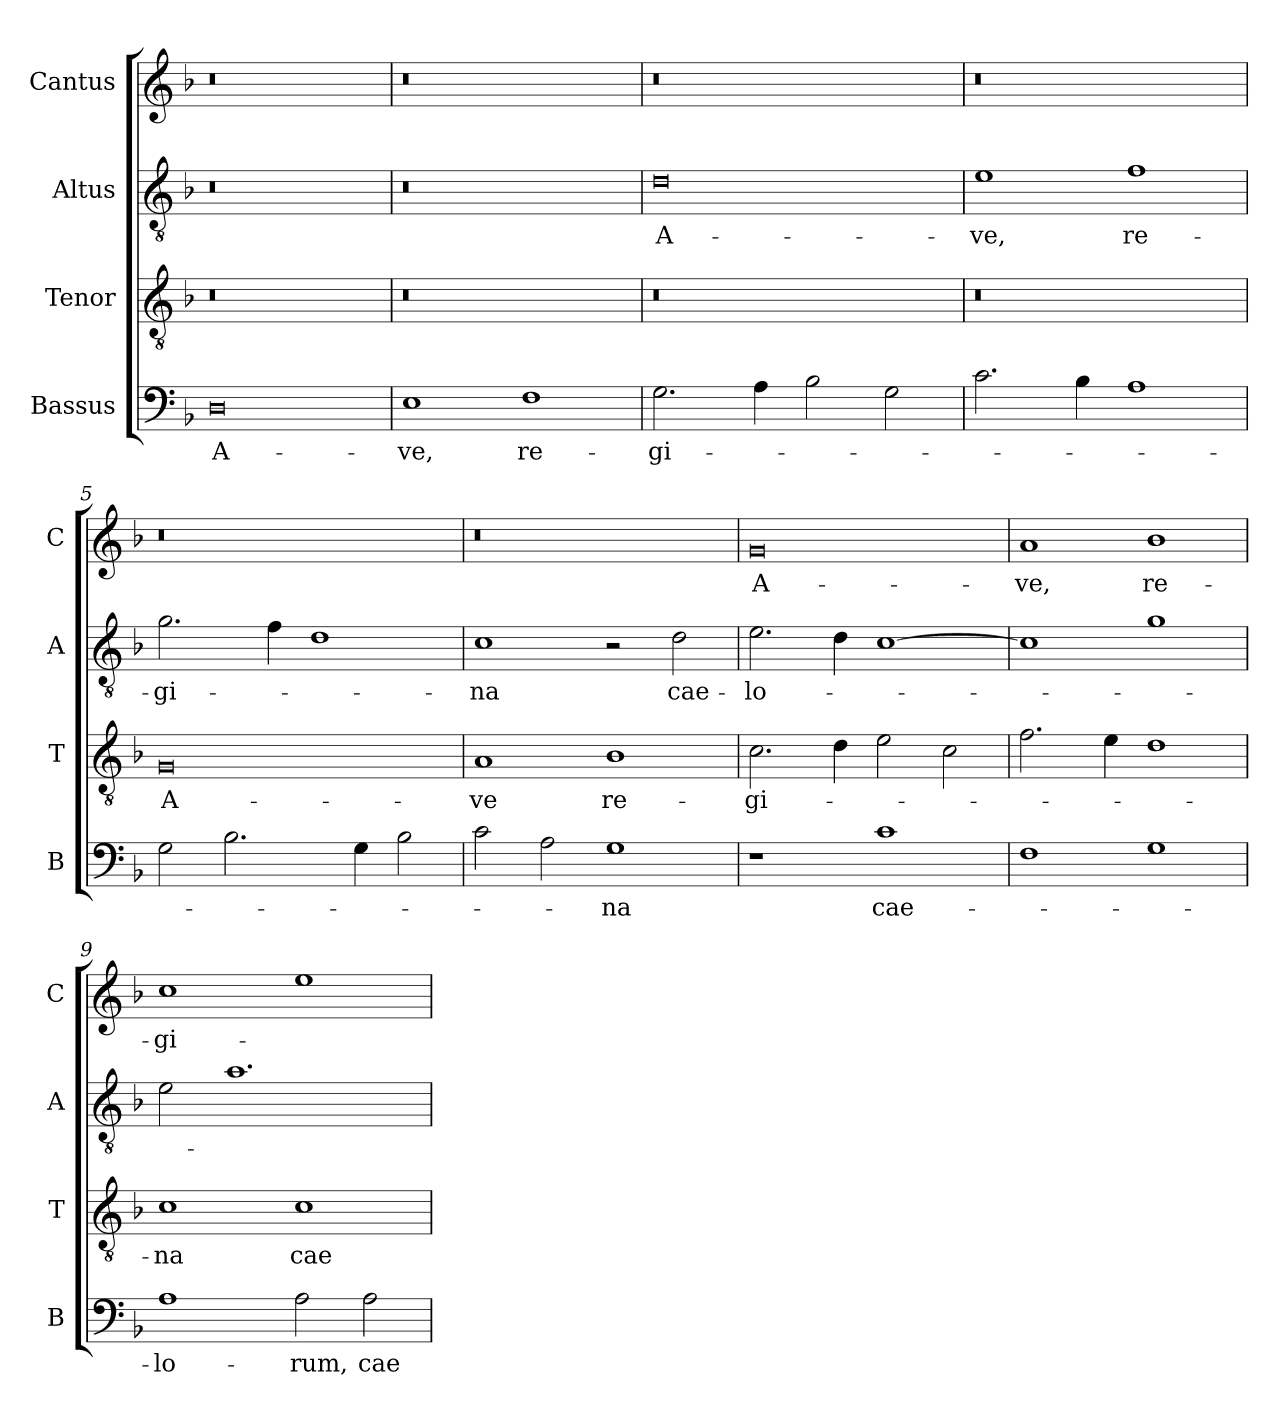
**kern	**text	**kern	**text	**kern	**text	**kern	**text
*part4	*part4	*part3	*part3	*part2	*part2	*part1	*part1
*staff4	*staff4	*staff3	*staff3	*staff2	*staff2	*staff1	*staff1
*I"Bassus	*	*I"Tenor	*	*I"Altus	*	*I"Cantus	*
*I'B	*	*I'T	*	*I'A	*	*I'C	*
*clefF4	*	*clefGv2	*	*clefGv2	*	*clefG2	*
*k[b-]	*	*k[b-]	*	*k[b-]	*	*k[b-]	*
*F:	*	*F:	*	*F:	*	*F:	*
=1	=1	=1	=1	=1	=1	=1	=1
0D\	A-	0r	.	0r	.	0r	.
=2	=2	=2	=2	=2	=2	=2	=2
1E\	-ve,	0r	.	0r	.	0r	.
1F\	re-	.	.	.	.	.	.
=3	=3	=3	=3	=3	=3	=3	=3
2.G\	-gi-	0r	.	0d\	A-	0r	.
4A\	.	.	.	.	.	.	.
2B-\	.	.	.	.	.	.	.
2G\	.	.	.	.	.	.	.
=4	=4	=4	=4	=4	=4	=4	=4
2.c\	.	0r	.	1e\	-ve,	0r	.
4B-\	.	.	.	.	.	.	.
1A\	.	.	.	1f\	re-	.	.
=5	=5	=5	=5	=5	=5	=5	=5
2G\	.	0G/	A-	2.g\	-gi-	0r	.
2.B-\	.	.	.	.	.	.	.
.	.	.	.	4f\	.	.	.
.	.	.	.	1d\	.	.	.
4G\	.	.	.	.	.	.	.
2B-\	.	.	.	.	.	.	.
!!LO:LB:g=z
=6	=6	=6	=6	=6	=6	=6	=6
2c\	.	1A/	-ve	1c\	-na	0r	.
2A\	.	.	.	.	.	.	.
1G\	-na	1B-\	re-	2r	.	.	.
.	.	.	.	2d\	cae-	.	.
=7	=7	=7	=7	=7	=7	=7	=7
1r	.	2.c\	-gi-	2.e\	-lo-	0g/	A-
.	.	4d\	.	4d\	.	.	.
1c\	cae-	2e\	.	[1c\	.	.	.
.	.	2c\	.	.	.	.	.
=8	=8	=8	=8	=8	=8	=8	=8
1F\	.	2.f\	.	1c\]	.	1a/	-ve,
.	.	4e\	.	.	.	.	.
1G\	.	1d\	.	1g\	.	1b-\	re-
=9	=9	=9	=9	=9	=9	=9	=9
1A\	-lo-	1c\	-na	2e\	.	1cc\	-gi-
.	.	.	.	1.a\	.	.	.
2A\	-rum,	1c\	cae-	.	.	1ee\	.
!	!LO:LY:i	!	!	!	!	!	!
2A\	cae-	.	.	.	.	.	.
=	=	=	=	=	=	=	=
*-	*-	*-	*-	*-	*-	*-	*-
